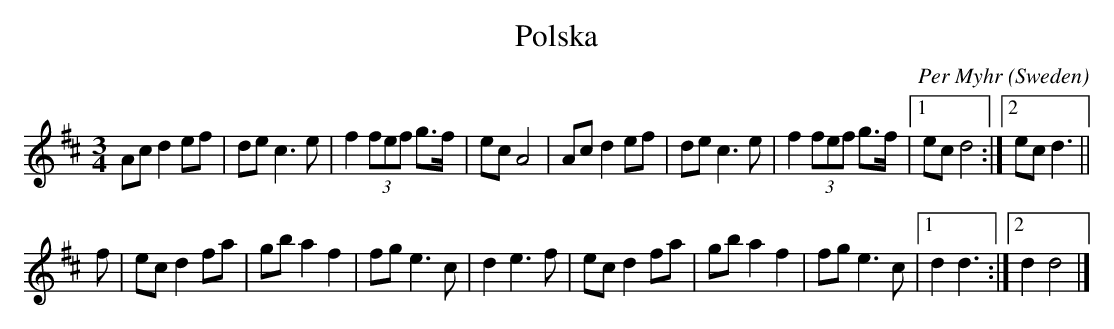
X:1
T:Polska
C:Per Myhr
O:Sweden
M:3/4
K:D
Ac d2 ef| de c3e| f2 (3fef g>f| ec A4|\
Ac d2 ef| de c3e| f2 (3fef g>f|1 ec d4 :|2 ec d3||
f|\
ec d2 fa| gb a2 f2| fg e3c| d2 e3 f|\
ec d2 fa| gb a2 f2| fg e3c|1 d2 d3:|2 d2 d4|]
